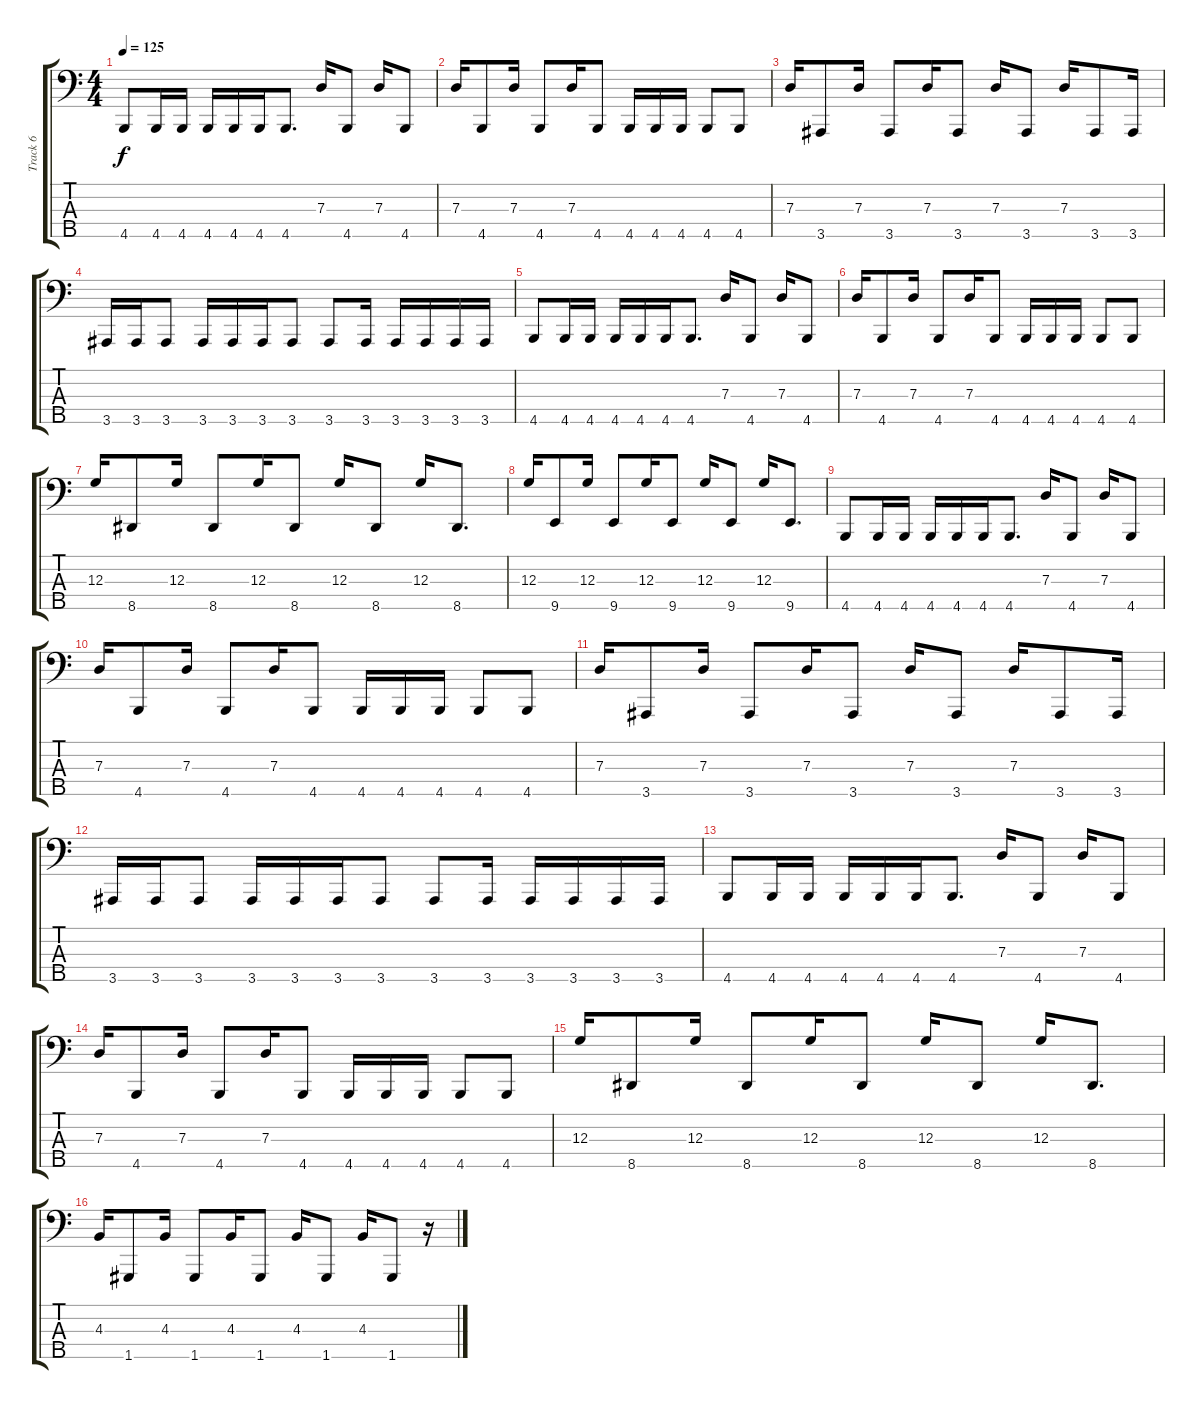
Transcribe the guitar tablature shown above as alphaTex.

\track ("Track 6" "Track 6") {instrument fretlessbass}
\staff {score tabs}
\tuning (F2 C2 G1 D1 G0) {hide}
\ts (4 4)
\tempo 125
\clef f4
\ks c
4.5.8{dy f} 4.5.16 4.5.16 4.5.16 4.5.16 4.5.16 4.5.8{d} 7.3.16 4.5.8 7.3.16 4.5.8 |
7.3.16 4.5.8 7.3.16 4.5.8 7.3.16 4.5.8 4.5.16 4.5.16 4.5.16 4.5.8 4.5.8 |
7.3.16 3.5.8 7.3.16 3.5.8 7.3.16 3.5.8 7.3.16 3.5.8 7.3.16 3.5.8 3.5.16 |
3.5.16 3.5.16 3.5.8 3.5.16 3.5.16 3.5.16 3.5.8 3.5.8 3.5.16 3.5.16 3.5.16 3.5.16 3.5.16 |
4.5.8 4.5.16 4.5.16 4.5.16 4.5.16 4.5.16 4.5.8{d} 7.3.16 4.5.8 7.3.16 4.5.8 |
7.3.16 4.5.8 7.3.16 4.5.8 7.3.16 4.5.8 4.5.16 4.5.16 4.5.16 4.5.8 4.5.8 |
12.3.16 8.5.8 12.3.16 8.5.8 12.3.16 8.5.8 12.3.16 8.5.8 12.3.16 8.5.8{d} |
12.3.16 9.5.8 12.3.16 9.5.8 12.3.16 9.5.8 12.3.16 9.5.8 12.3.16 9.5.8{d} |
4.5.8 4.5.16 4.5.16 4.5.16 4.5.16 4.5.16 4.5.8{d} 7.3.16 4.5.8 7.3.16 4.5.8 |
7.3.16 4.5.8 7.3.16 4.5.8 7.3.16 4.5.8 4.5.16 4.5.16 4.5.16 4.5.8 4.5.8 |
7.3.16 3.5.8 7.3.16 3.5.8 7.3.16 3.5.8 7.3.16 3.5.8 7.3.16 3.5.8 3.5.16 |
3.5.16 3.5.16 3.5.8 3.5.16 3.5.16 3.5.16 3.5.8 3.5.8 3.5.16 3.5.16 3.5.16 3.5.16 3.5.16 |
4.5.8 4.5.16 4.5.16 4.5.16 4.5.16 4.5.16 4.5.8{d} 7.3.16 4.5.8 7.3.16 4.5.8 |
7.3.16 4.5.8 7.3.16 4.5.8 7.3.16 4.5.8 4.5.16 4.5.16 4.5.16 4.5.8 4.5.8 |
12.3.16 8.5.8 12.3.16 8.5.8 12.3.16 8.5.8 12.3.16 8.5.8 12.3.16 8.5.8{d} |
4.3.16 1.5.8 4.3.16 1.5.8 4.3.16 1.5.8 4.3.16 1.5.8 4.3.16 1.5.8 r.16
